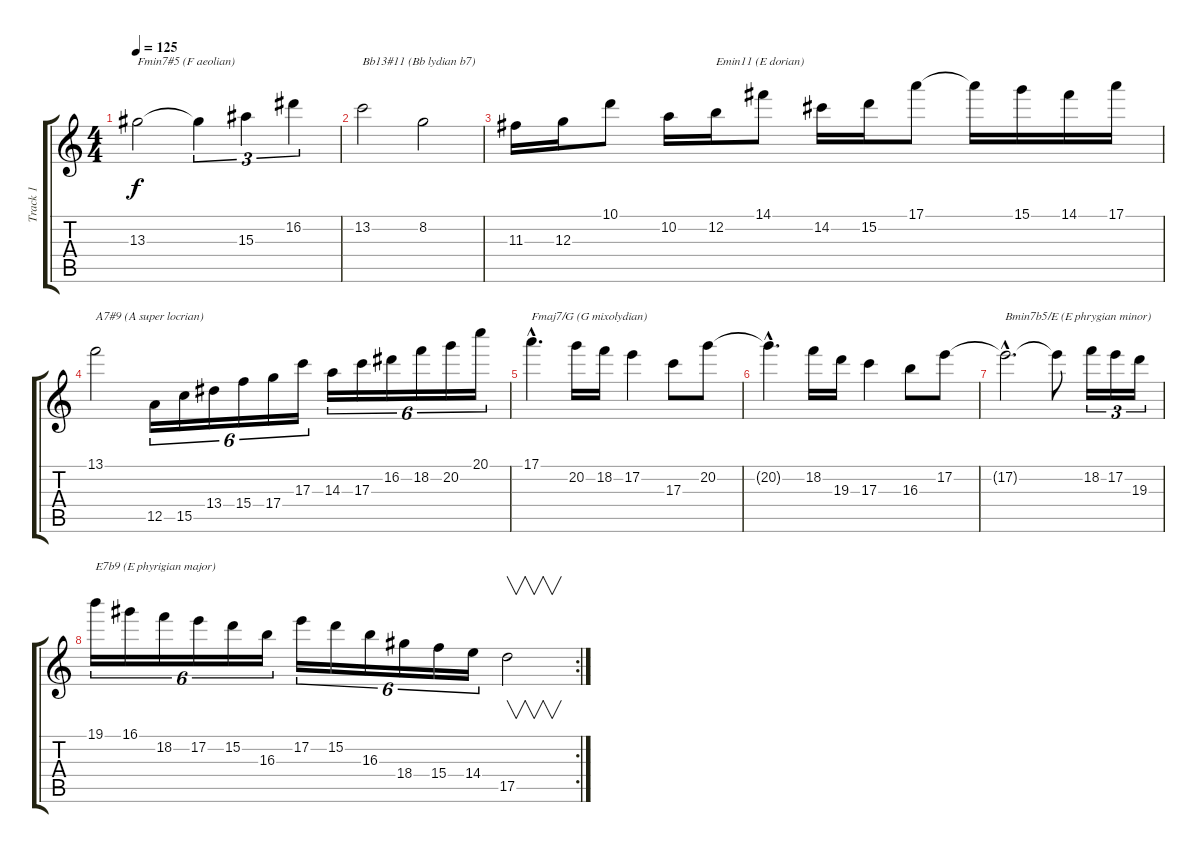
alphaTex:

\track ("Track 1" "Track 1") {instrument distortionguitar}
\staff {score tabs}
\tuning (E4 B3 G3 D3 A2 E2) {hide}
\ts (4 4)
\tempo 125
\clef g2
\ks c
13.3.2{txt "Fmin7#5 (F aeolian)" dy f} 13.3{t}.4{tu (3 2)} 15.3.4{tu (3 2)} 16.2.4{tu (3 2)} |
13.2.2{txt "Bb13#11 (Bb lydian b7)"} 8.2.2 |
11.3.16 12.3.16 10.1.8 10.2.16 12.2.16{txt "Emin11 (E dorian)"} 14.1.8 14.2.16 15.2.16 17.1.8 17.1{t}.16 15.1.16 14.1.16 17.1.16 |
13.1.2{txt "A7#9 (A super locrian)"} 12.5.16{tu (6 4)} 15.5.16{tu (6 4)} 13.4.16{tu (6 4)} 15.4.16{tu (6 4)} 17.4.16{tu (6 4)} 17.3.16{tu (6 4)} 14.3.16{tu (6 4)} 17.3.16{tu (6 4)} 16.2.16{tu (6 4)} 18.2.16{tu (6 4)} 20.2.16{tu (6 4)} 20.1.16{tu (6 4)} |
17.1{hac}.4{d txt "Fmaj7/G (G mixolydian)"} 20.2.16 18.2.16 17.2.4 17.3.8 20.2.8 |
20.2{hac t}.4{d} 18.2.16 19.3.16 17.3.4 16.3.8 17.2.8 |
17.2{hac t}.2{d txt "Bmin7b5/E (E phrygian minor)"} 17.2{t}.8 18.2.16{tu (3 2)} 17.2.16{tu (3 2)} 19.3.16{tu (3 2)} |
\rc 2
19.1.16{tu (6 4) txt "E7b9 (E phyrigian major)"} 16.1.16{tu (6 4)} 18.2.16{tu (6 4)} 17.2.16{tu (6 4)} 15.2.16{tu (6 4)} 16.3.16{tu (6 4)} 17.2.16{tu (6 4)} 15.2.16{tu (6 4)} 16.3.16{tu (6 4)} 18.4.16{tu (6 4)} 15.4.16{tu (6 4)} 14.4.16{tu (6 4)} 17.5.2{v}
